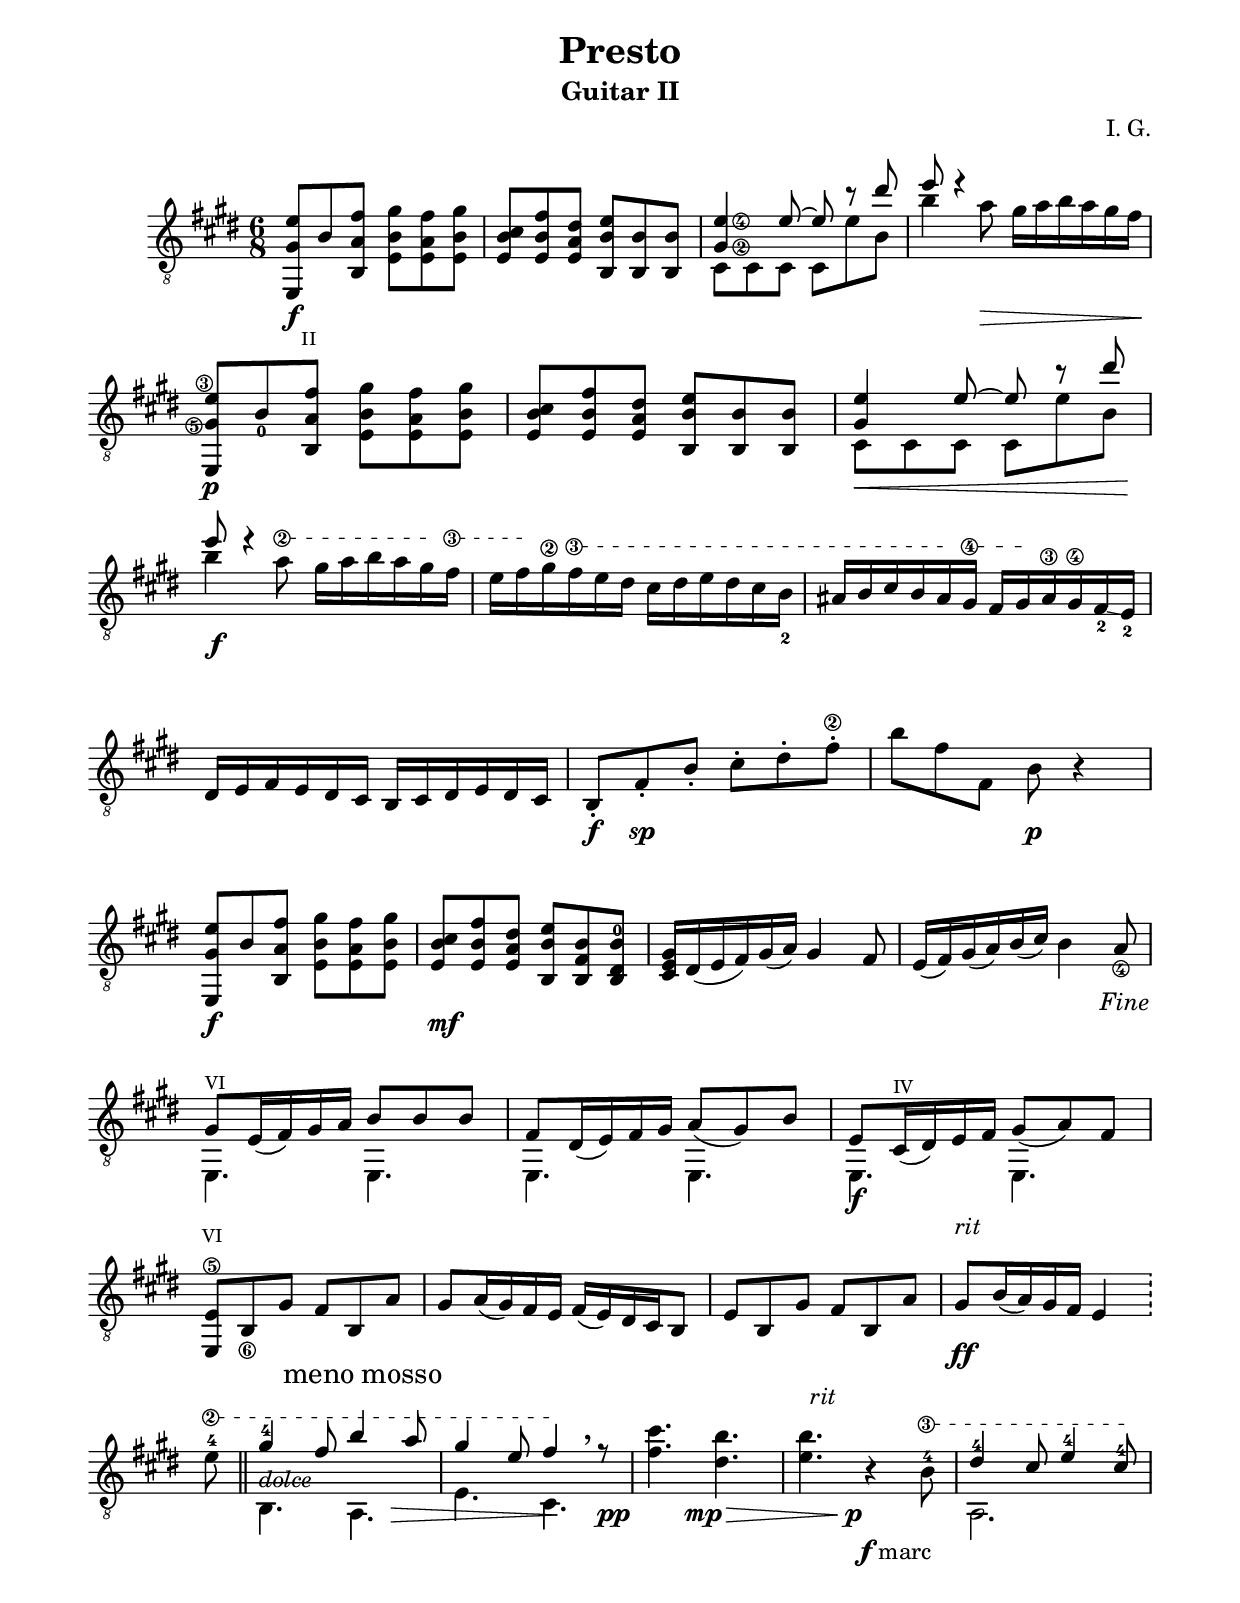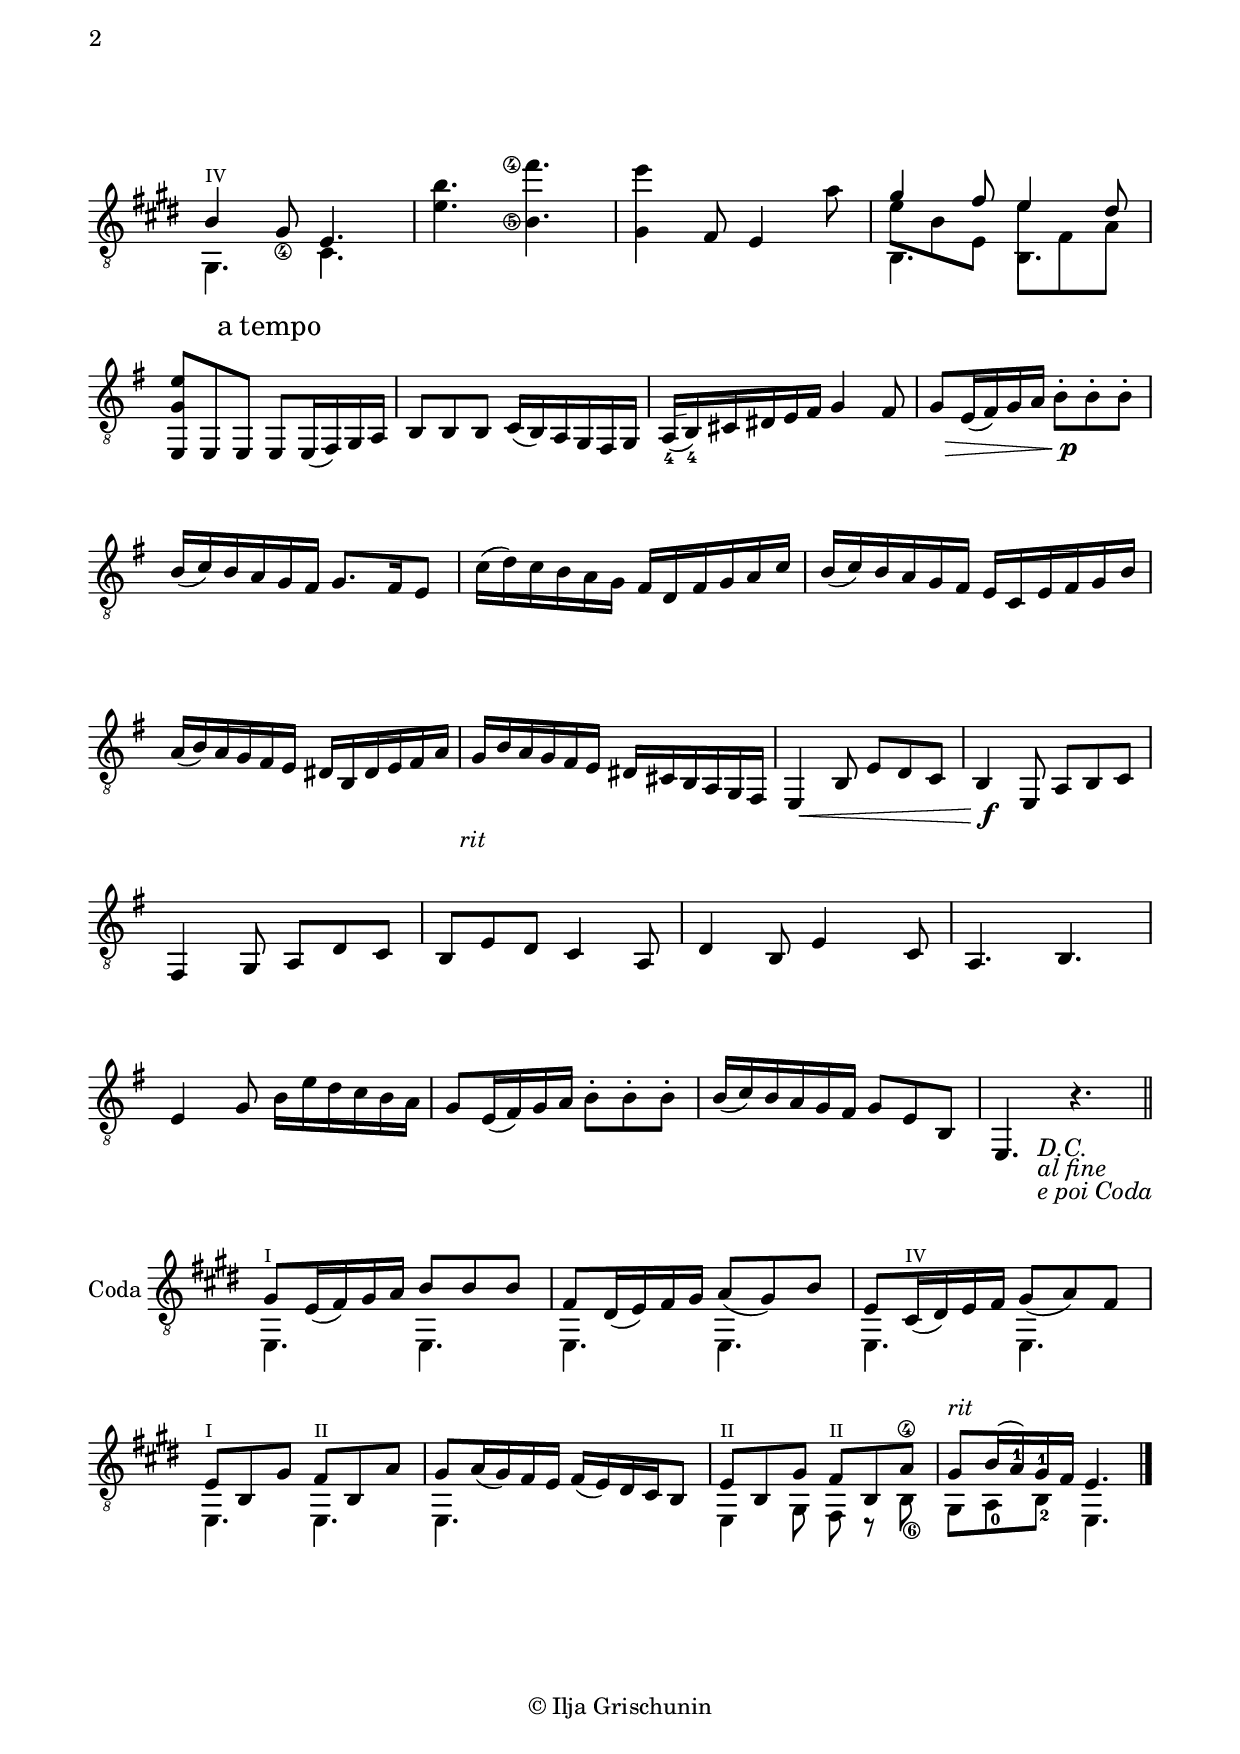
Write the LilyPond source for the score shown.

\version "2.18.0"

\language "deutsch"

\header {
  title = "Presto"
  subtitle = "Guitar II"
  meter = ""
  composer = "I. G."
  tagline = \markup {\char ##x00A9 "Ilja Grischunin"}
}

\paper {
  #(set-paper-size "a4")
  top-system-spacing.basic-distance = #25
  top-markup-spacing.basic-distance = #8
  markup-system-spacing.basic-distance = #26
  score-system-spacing.basic-distance = #22
  system-system-spacing.basic-distance = #20
  last-bottom-spacing.basic-distance = #25
  left-margin = 15
  right-margin = 15
  %two-sided = ##t
  %inner-margin = 25
  %outer-margin = 15
}

\layout {
  indent = 1\cm
  \context {
    \Score
    \remove "Bar_number_engraver"
  }
}

%\include "global.ly"
\version "2.19.15"

dynamic = {
  %\override DynamicLineSpanner.staff-padding = #3
  %\override TextScript.staff-padding = #1
  \override Hairpin.to-barline = ##f
  s2.*3\f s4 s4\> s8. s16\! s2.*2\p s2\< s8. s16\!
  \tag #'Part {\once \override DynamicText.extra-offset = #'(-2 . 0)}
  \tag #'(Partitur PartI) {\once \override DynamicText.extra-offset = #'(-2.5 . 3)}
  s2.*4\f s8\f s8\sp s2 s4. s4.\p s2.\f s2.*5\mf s2.*4\f
  \once \override TextScript.extra-offset = #'(0 . 10)
  s8\ff^\markup { \italic rit }
  s2
  \tag #'Partitur {s8\mp s2.*5 s8.}
  \tag #'Part { s8 s8\mp s2.*5 s16} s16
  s2 s8
  \tag #'PartII {\once \override Hairpin.extra-offset = #'(0 . 2)}
  s4\> s4. s4\!
  \tag #'PartII {\override DynamicText.extra-offset = #'(0 . 2)}
  s8\pp s4
  \tag #'PartI {
    s8 s16
    \override DynamicText.extra-offset = #'(0 . 2)
    s8.\p s8
    \once \override Hairpin.extra-offset = #'(0 . 2)
    \once \override TextScript.extra-offset = #'(0 . 12)
    s4.^\markup { \italic rit }\>
  }
  \tag #'PartII {
    \override DynamicText.extra-offset = #'(0 . 2)
    s8\mp
    \once \override Hairpin.extra-offset = #'(0 . 2)
    s4.\>
    \once \override TextScript.extra-offset = #'(0 . 12)
    s4^\markup { \italic rit } s8\p
  }
  \tag #'PartI {
    \revert DynamicText.extra-offset
    s2.*8\f
  }
  \tag #'PartII {
    \once \override TextScript.extra-offset = #'(-2 . 0)
    s2.*8-\markup {\dynamic f \normal-text marc}
  }
  \revert DynamicText.extra-offset
  s4. s\> s2.*5\p
  \tag #'PartI {s4. s8. s\< s4.}
  \tag #'PartII {s4. s\< s}
  s\f s2.*1 s4.
  \once \override TextScript.extra-offset = #'(0 . 12)
  s4.^\markup { \italic rit } s2.
}

%\include "stringNumberSpanner.ly"
\version "2.19.15"

\language "deutsch"

%%%%%%%%% SCRIPTS %%%%%%%%%
#(define RH rightHandFinger)

stringNumSpan =
#(define-music-function (parser location StringNumber) (string?)
   #{
     \override TextSpanner.font-size = #-5
     \override TextSpanner.dash-fraction = #0.3
     \override TextSpanner.dash-period = #1.5
     %\override TextSpanner.bound-details.right.arrow = ##t
     %\override TextSpanner.arrow-width = #0.2
     %\override TextSpanner.arrow-length = #0.7
     \override TextSpanner.bound-details.left.stencil-align-dir-y = #CENTER
     \override TextSpanner.bound-details.left.text = \markup { \circle \number #StringNumber }
   #})

guitarTwoCoda = \relative {
  \key e \major
  \tag #'Part {\time 6/8}
  \override Staff.TimeSignature.stencil = ##f
  \compressFullBarRests
  \set Staff.explicitKeySignatureVisibility = #end-of-line-invisible
  \clef "treble_8"
  \override TextScript.extra-offset = #'(-.3 . 1)
  \textLengthOn
  \override TextScript.font-size = -2
  \override StringNumber.staff-padding = #'()
  \override Fingering.staff-padding = #'()
  <<
    {
      \override TextScript.font-size = -2
      gis8^"I" e16_( fis) gis a h8 h h fis dis16_( e) fis gis a8_( gis) h
      e, cis16_(^"IV" dis) e fis gis8_( a) fis
    }
    \\
    {
      e,4. e e e e e
    }
  >>
  \tag #'Part {\break}
  <<
    {
      e'8^"I" h gis' fis^"II" h, a' gis a16_( gis) fis e fis_( e) dis cis h8
      e^"II" h  gis' fis^"II" h, a'\4
      \revert TextScript.font-size
      \once \override TextScript.extra-offset = #'(0 . 1)
      gis^\markup { \italic rit }
      h16(
      \once \override Fingering.extra-offset = #'(0 . 4)
      a)_1
      \once \override Fingering.extra-offset = #'(0 . 3.6)
      gis_1 fis \tag #'Part {e4.}
      \tag #'Ossia {
        \once \override TextScript.extra-offset = #'(2 . 1)
        e4-"Fine"
      }
    }
    \\
    {
      e,4. e e s e4 gis8 fis r
      \once \override StringNumber.extra-offset = #'(.5 . 1.4)
      h_\6 gis
      \once \override Fingering.extra-offset = #'(.3 . 2.5)
      a-0
      \once \override Fingering.extra-offset = #'(.3 . 2.5)
      h_2 \tag #'Part {e,4.}
      \tag #'Ossia {
        e4
      }
    }
  >>
  \tag #'Part {\bar "|."}
}

guitarTwo = \relative {
  \key e \major
  \time 6/8
  \compressFullBarRests
  \clef "treble_8"
  \override TextScript.extra-offset = #'(-.3 . 1)
  \textLengthOn
  \override TextScript.font-size = -2
  \override StringNumber.staff-padding = #'()
  \override Fingering.staff-padding = #'()
  <e, gis' e'>8 h'' <h, a' fis'><e h' gis'><e a fis'><e h' gis'>
  <e h' cis><e h' fis'><e a dis><h h' e><h h'><h h'>
  <<
    {
      \set stringNumberOrientations = #'(right)
      <gis'\2 e'\4>4 e'8~ e r dis' e e4\rest s4.
    }
    \\
    {
      cis,,8 cis cis cis e' h h'4 a8 gis16 a h a gis fis
    }
  >>
  \tag #'Part {\break}
  %\once \override StringNumber.self-alignment-X = #RIGHT
  %\set stringNumberOrientations = #'(right)
  \once \override StringNumber.extra-offset = #'(-1.7 . -7.5)
  <e,, gis'\5 e'>8
  \once \override StringNumber.extra-offset = #'(-5.5 . -3.5)
  h''\3_0 <h, a' fis'>^"II"<e h' gis'><e a fis'><e h' gis'>
  <e h' cis><e h' fis'><e a dis><h h' e><h h'><h h'>
  <<
    {
      <gis' e'>4 e'8~ e r dis'
    }
    \\
    {
      cis,,8 cis cis cis e' h
    }
  >>
  \tag #'Part {\break}
  <<
    {
      e' e4\rest s4.
    }
    \\
    {
      h4
      \stringNumSpan "2"
      a8\startTextSpan gis16 a h a gis\stopTextSpan
      \stringNumSpan "3"
      \once \override TextSpanner.extra-offset = #'(0 . 1.5)
      fis\startTextSpan
      e16 fis\stopTextSpan
      gis\2
      \stringNumSpan "3"
      fis\startTextSpan e dis cis dis e dis cis h_2
      \stemUp
      ais h cis h ais\stopTextSpan
      \stringNumSpan "4"
      gis\startTextSpan fis gis\stopTextSpan ais\3 gis\4 fis-2-\markup {
        \postscript #"1.2 .8 moveto 1.5 -.3 rlineto stroke"
      } e-2
    }
  >>
  dis e fis e dis cis h cis dis e dis cis
  h8-. fis'-. h-. cis-. dis-. fis-.\2 h fis fis, h r4
  \tag #'Part {\break}
  <e,, gis' e'>8 h'' <h, a' fis'><e h' gis'><e a fis'><e h' gis'>
  <e h' cis><e h' fis'><e a dis><h h' e><h fis' h>
  \once \override Fingering.extra-offset = #'(0 . -3)
  <h dis h'-0>
  <cis e gis>16 dis( e fis) gis( a) gis4 fis8
  e16( fis) gis( a) h( cis) h4
  \tag #'Part {
    \once \override TextScript.self-alignment-X = #CENTER
    \once \override TextScript.extra-offset = #'(1 . -1)
    \once \override TextScript.font-size = 0.5
    a8_\4_\markup {\italic Fine}
  }
  \tag #'Partitur {a8_\4}
  \tag #'Part {\break}
  \tag #'Part {
    <<
      {
        \override TextScript.font-size = -2
        gis8^"VI" e16_( fis) gis a h8 h h fis dis16_( e) fis gis a8_( gis) h
        e, cis16_(^"IV" dis) e fis gis8_( a) fis
      }
      \\
      {
        e,4. e e e e e
      }
    >>
    \tag #'Part {\break}
    <e e'\5>8^"VI" h'_\6 gis' fis h, a' gis a16( gis) fis e fis( e) dis cis h8
    e h  gis' fis h, a' gis h16( a) gis fis e4 \bar "!"
  }
  \tag #'Ossia {
    <<
      {
        <<
          {
            \override TextScript.font-size = -2
            gis8^"VI" e16_( fis) gis a h8 h h fis dis16_( e) fis gis a8_( gis) h
            e, cis16_(^"IV" dis) e fis gis8_( a) fis
          }
          \\
          {
            e,4. e e e e e
          }
        >>
        \tag #'Part {\break}
        <e e'\5>8^"VI" h'_\6 gis' fis h, a' gis a16( gis) fis e fis( e) dis cis h8
        e h  gis' fis h, a' gis h16( a) gis fis e4
        \once \override Staff.BarLine.allow-span-bar = ##f
        \bar "!"
      }
      \new Staff {
        \guitarTwoCoda
      }
    >>
  }
  \tag #'Part {\break}
  \tag #'Part {
    \once \override Score.RehearsalMark.extra-offset = #'(10 . 0)
    \mark \markup {meno mosso}
  }
  <<
    {
      \override BreathingSign.extra-offset = #'(0 . 1)
      \stringNumSpan "2"
      %\textSpannerUp
      \stemDown
      \once \override TextSpanner.extra-offset = #'(0 . -2)
      e'8\startTextSpan-4
      \bar "||"
      \stemUp gis4-4 fis8 h4 a8 gis4 e8 fis4\stopTextSpan \breathe r8
    }
    \\
    {
      s8
      \once \override TextScript.extra-offset = #'(0 . 6)
      h,,4.-\markup { \italic dolce } a e' cis
    }
  >>
  <fis' cis'>4.<dis h'><e h'> r4
  <<
    {
      \override Fingering.staff-padding = #'()
      \stringNumSpan "3"
      %\textSpannerUp
      \stemDown
      \once \override TextSpanner.extra-offset = #'(0 . -1)
      h8\startTextSpan-4
      \stemUp dis4-4 cis8 e4-4 cis8\stopTextSpan-4
    }
    \\
    {
      s8 a,2.
    }
  >>
  \tag #'Part {\break}
  <<
    {
      \override StringNumber.staff-padding = #'()
      \override TextScript.font-size = -2
      h'4-"IV" gis8_\4 e4.
    }
    \\
    {
      gis,4. cis
    }
  >>
  <e' h'>4.
  \set stringNumberOrientations = #'(left)
  <h\5 fis''\4><gis e''>4 fis8 e4 a'8
  <<
    {
      gis4 fis8 e4 dis8
    }
    \\
    {
      e8 h e, e' fis, a
    }
    \\
    {
      \voiceTwo
      h,4. h
    }
  >>
  \break
  %\once \override Score.RehearsalMark.self-alignment-X = #LEFT
  \once \override Score.RehearsalMark.extra-offset = #'(7 . 1)
  %\once \override Score.RehearsalMark.font-size = -0.2
  \mark \markup { a tempo}

  \override Staff.Clef #'break-visibility = #begin-of-line-visible
  %\override Staff.Clef #'explicitClefVisibility = #begin-of-line-visible
  \override Staff.TimeSignature #'break-visibility = #begin-of-line-visible
  \set Staff.explicitKeySignatureVisibility = #begin-of-line-visible % this will do the job with the time signatures
  \override Staff.KeyCancellation #'break-visibility = #all-invisible
  %\override Staff.KeyCancellation #'explicitKeySignatureVisibility = #all-invisible

  \key e \minor
  <e, g' e'>8 e e e e16( fis) g a h8 h h c16( h) a g fis g
  a(_4-\markup {
    \postscript #"1.5 -.3 moveto 1.2 .2 rlineto stroke"
  } h)_4 cis dis e fis g4 fis8 g e16( fis) g a h8-. h-. h-.
  h16( c) h a g fis g8. fis16 e8 c'16( d) c h a g fis d fis g a c
  h( c) h a g fis e c e fis g h
  \tag #'Part {\break}
  a( h) a g fis e dis h dis e fis a
  g h a g fis e dis cis h a g fis e4 h'8 e d c h4 e,8 a h c
  \tag #'Part {\break}
  fis,4 g8 a d c h e d c4 a8 d4 h8 e4 c8 a4. h
  \tag #'Part {\break}
  e4 g8 h16 e d c h a g8 e16( fis) g a h8-. h-. h-.
  h16( c) h a g fis g8 e h e,4.
  \tag #'Part {
    r4.
    \bar "||"
    \override Score.RehearsalMark.font-size = 0.5
    \override Score.RehearsalMark.self-alignment-X = #RIGHT
    \override Score.RehearsalMark.direction = #DOWN
    \override Score.RehearsalMark.extra-offset = #'(.5 . -1)
    \mark \markup {
      \column {
        \italic D.C.
        \line {\italic {al fine}}
        \line {\italic {e poi Coda}}
      }
    }
  }
  \tag #'Partitur {
    r4.
    \bar "||"
    \override Score.RehearsalMark.font-size = 0.5
    \override Score.RehearsalMark.self-alignment-X = #RIGHT
    \override Score.RehearsalMark.direction = #DOWN
    \override Score.RehearsalMark.extra-offset = #'(.5 . -1)
    \mark \markup {
      \column {
        \line {\italic {Da capo}}
        \line {\italic {al Fine}}
      }
    }
  }
}

\score {
  <<
    \new Staff %\with {
    %instrumentName = "Guitar II"
    %}
    \removeWithTag  #'(Partitur Ossia)
    \guitarTwo
    \new Dynamics \removeWithTag  #'(Partitur Part PartI) \dynamic
  >>
}

\score {
  <<
    \new Staff \with {
    instrumentName = "Coda"
    }
    \removeWithTag  #'Ossia
    \guitarTwoCoda
    %\new Dynamics \removeWithTag  #'(Part PartI) \dynamic
  >>
}